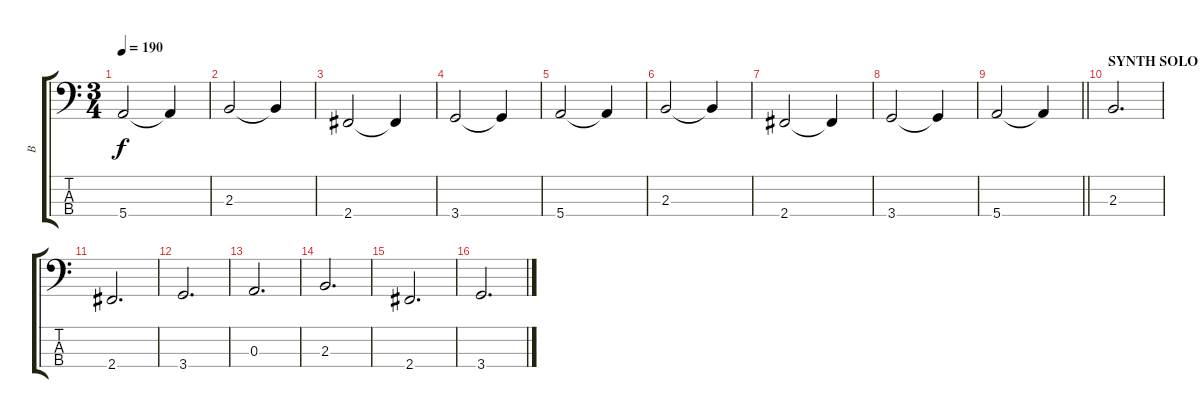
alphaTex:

\track ("B" "B") {instrument electricbassfinger}
\staff {score tabs}
\tuning (G2 D2 A1 E1) {hide}
\ts (3 4)
\tempo 190
\clef f4
\ks c
5.4.2{dy f} 5.4{t}.4 |
2.3.2 2.3{t}.4 |
2.4.2 2.4{t}.4 |
3.4.2 3.4{t}.4 |
5.4.2 5.4{t}.4 |
2.3.2 2.3{t}.4 |
2.4.2 2.4{t}.4 |
3.4.2 3.4{t}.4 |
\barLineRight lightlight
5.4.2 5.4{t}.4 |
\section ("" "SYNTH SOLO W/DIST")
2.3.2{d} |
2.4.2{d} |
3.4.2{d} |
0.3.2{d} |
2.3.2{d} |
2.4.2{d} |
3.4.2{d}
